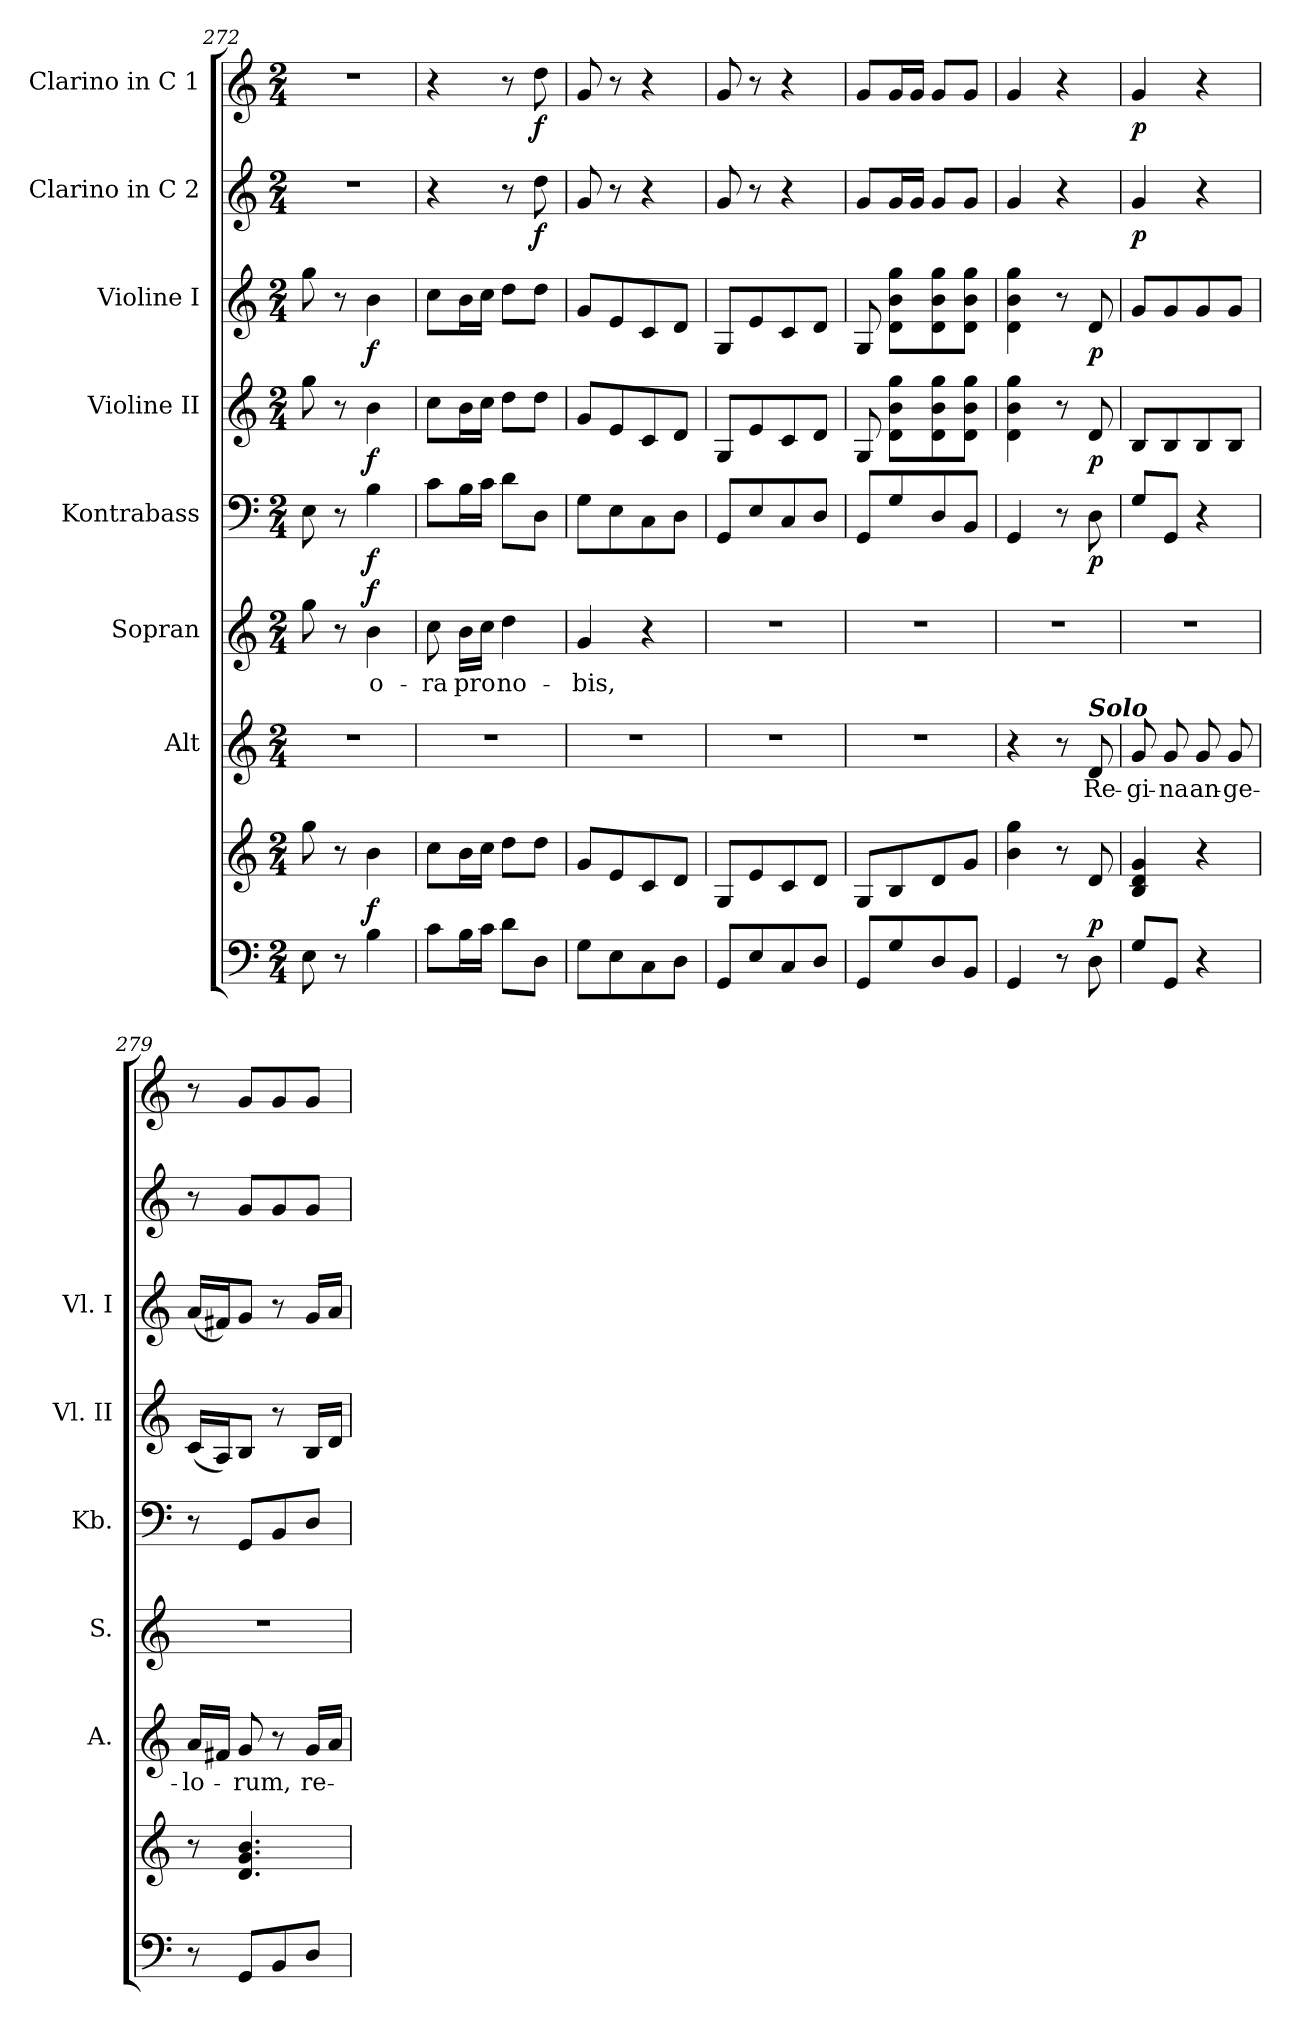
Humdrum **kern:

**kern	**kern	**dynam	**kern	**text	**kern	**text	**dynam	**kern	**dynam	**kern	**dynam	**kern	**dynam	**kern	**dynam	**kern	**dynam
*part8	*part8	*part8	*part7	*part7	*part6	*part6	*part6	*part5	*part5	*part4	*part4	*part3	*part3	*part2	*part2	*part1	*part1
*staff9	*staff8	*staff8/9	*staff7	*staff7	*staff6	*staff6	*staff6	*staff5	*staff5	*staff4	*staff4	*staff3	*staff3	*staff2	*staff2	*staff1	*staff1
*	*	*	*I"Alt	*	*I"Sopran	*	*	*I"Kontrabass	*	*I"Violine II	*	*I"Violine I	*	*I"Clarino in C 2	*	*I"Clarino in C 1	*
*	*	*	*I'A.	*	*I'S.	*	*	*I'Kb.	*	*I'Vl. II	*	*I'Vl. I	*	*	*	*	*
*clefF4	*clefG2	*	*clefG2	*	*clefG2	*	*	*clefF4	*	*clefG2	*	*clefG2	*	*clefG2	*	*clefG2	*
*	*	*	*	*	*	*	*	*ITrd7c12	*	*	*	*	*	*	*	*	*
*k[]	*k[]	*	*k[]	*	*k[]	*	*	*k[]	*	*k[]	*	*k[]	*	*k[]	*	*k[]	*
*C:	*C:	*	*C:	*	*C:	*	*	*C:	*	*C:	*	*C:	*	*C:	*	*C:	*
*M2/4	*M2/4	*	*M2/4	*	*M2/4	*	*	*M2/4	*	*M2/4	*	*M2/4	*	*M2/4	*	*M2/4	*
=272	=272	=272	=272	=272	=272	=272	=272	=272	=272	=272	=272	=272	=272	=272	=272	=272	=272
8E\	8gg\	.	2r	.	8gg\	.	.	8EE\	.	8gg\	.	8gg\	.	2r	.	2r	.
8r	8r	.	.	.	8r	.	.	8r	.	8r	.	8r	.	.	.	.	.
!	!	!LO:DY:a=2	!	!	!	!LO:LY:b	!LO:DY:a	!	!LO:DY:b	!	!LO:DY:b	!	!LO:DY:b	!	!	!	!
4B\	4b\	f	.	.	4b\	o-	f	4BB\	f	4b\	f	4b\	f	.	.	.	.
=273	=273	=273	=273	=273	=273	=273	=273	=273	=273	=273	=273	=273	=273	=273	=273	=273	=273
!	!	!	!	!	!	!LO:LY:b	!	!	!	!	!	!	!	!	!	!	!
8c\L	8cc\L	.	2r	.	8cc\	-ra	.	8C\L	.	8cc\L	.	8cc\L	.	4r	.	4r	.
!	!	!	!	!	!	!LO:LY:b	!	!	!	!	!	!	!	!	!	!	!
16B\L	16b\L	.	.	.	16b\LL	pro	.	16BB\L	.	16b\L	.	16b\L	.	.	.	.	.
16c\JJ	16cc\JJ	.	.	.	16cc\JJ	.	.	16C\JJ	.	16cc\JJ	.	16cc\JJ	.	.	.	.	.
!	!	!	!	!	!	!LO:LY:b	!	!	!	!	!	!	!	!	!	!	!
8d\L	8dd\L	.	.	.	4dd\	no-	.	8D\L	.	8dd\L	.	8dd\L	.	8r	.	8r	.
!	!	!	!	!	!	!	!	!	!	!	!	!	!	!	!LO:DY:b	!	!LO:DY:b
8D\J	8dd\J	.	.	.	.	.	.	8DD\J	.	8dd\J	.	8dd\J	.	8dd\	f	8dd\	f
=274	=274	=274	=274	=274	=274	=274	=274	=274	=274	=274	=274	=274	=274	=274	=274	=274	=274
!	!	!	!	!	!	!LO:LY:b	!	!	!	!	!	!	!	!	!	!	!
8G\L	8g/L	.	2r	.	4g/	-bis,	.	8GG\L	.	8g/L	.	8g/L	.	8g/	.	8g/	.
8E\	8e/	.	.	.	.	.	.	8EE\	.	8e/	.	8e/	.	8r	.	8r	.
8C\	8c/	.	.	.	4r	.	.	8CC\	.	8c/	.	8c/	.	4r	.	4r	.
8D\J	8d/J	.	.	.	.	.	.	8DD\J	.	8d/J	.	8d/J	.	.	.	.	.
=275	=275	=275	=275	=275	=275	=275	=275	=275	=275	=275	=275	=275	=275	=275	=275	=275	=275
8GG/L	8G/L	.	2r	.	2r	.	.	8GGG/L	.	8G/L	.	8G/L	.	8g/	.	8g/	.
8E/	8e/	.	.	.	.	.	.	8EE/	.	8e/	.	8e/	.	8r	.	8r	.
8C/	8c/	.	.	.	.	.	.	8CC/	.	8c/	.	8c/	.	4r	.	4r	.
8D/J	8d/J	.	.	.	.	.	.	8DD/J	.	8d/J	.	8d/J	.	.	.	.	.
=276	=276	=276	=276	=276	=276	=276	=276	=276	=276	=276	=276	=276	=276	=276	=276	=276	=276
8GG/L	8G/L	.	2r	.	2r	.	.	8GGG/L	.	8G/	.	8G/	.	8g/L	.	8g/L	.
8G/	8B/	.	.	.	.	.	.	8GG/	.	8d\ 8b\ 8gg\L	.	8d\ 8b\ 8gg\L	.	16g/L	.	16g/L	.
.	.	.	.	.	.	.	.	.	.	.	.	.	.	16g/JJ	.	16g/JJ	.
8D/	8d/	.	.	.	.	.	.	8DD/	.	8d\ 8b\ 8gg\	.	8d\ 8b\ 8gg\	.	8g/L	.	8g/L	.
8BB/J	8g/J	.	.	.	.	.	.	8BBB/J	.	8d\ 8b\ 8gg\J	.	8d\ 8b\ 8gg\J	.	8g/J	.	8g/J	.
=277	=277	=277	=277	=277	=277	=277	=277	=277	=277	=277	=277	=277	=277	=277	=277	=277	=277
4GG/	4b\ 4gg\	.	4r	.	2r	.	.	4GGG/	.	4d\ 4b\ 4gg\	.	4d\ 4b\ 4gg\	.	4g/	.	4g/	.
8r	8r	.	8r	.	.	.	.	8r	.	8r	.	8r	.	4r	.	4r	.
!	!	!	!LO:TX:a:Bi:t=Solo	!	!	!	!	!	!	!	!	!	!	!	!	!	!
!	!	!LO:DY:a=2	!	!LO:LY:b	!	!	!	!	!LO:DY:b	!	!LO:DY:b	!	!LO:DY:b	!	!	!	!
8D\	8d/	p	8d/	Re-	.	.	.	8DD\	p	8d/	p	8d/	p	.	.	.	.
=278	=278	=278	=278	=278	=278	=278	=278	=278	=278	=278	=278	=278	=278	=278	=278	=278	=278
!	!	!	!	!LO:LY:b	!	!	!	!	!	!	!	!	!	!	!LO:DY:b	!	!LO:DY:b
8G/L	4B/ 4d/ 4g/	.	8g/	-gi-	2r	.	.	8GG/L	.	8B/L	.	8g/L	.	4g/	p	4g/	p
!	!	!	!	!LO:LY:b	!	!	!	!	!	!	!	!	!	!	!	!	!
8GG/J	.	.	8g/	-na	.	.	.	8GGG/J	.	8B/	.	8g/	.	.	.	.	.
!	!	!	!	!LO:LY:b	!	!	!	!	!	!	!	!	!	!	!	!	!
4r	4r	.	8g/	an-	.	.	.	4r	.	8B/	.	8g/	.	4r	.	4r	.
!	!	!	!	!LO:LY:b	!	!	!	!	!	!	!	!	!	!	!	!	!
.	.	.	8g/	-ge-	.	.	.	.	.	8B/J	.	8g/J	.	.	.	.	.
=279	=279	=279	=279	=279	=279	=279	=279	=279	=279	=279	=279	=279	=279	=279	=279	=279	=279
!	!	!	!	!LO:LY:b	!	!	!	!	!	!	!	!	!	!	!	!	!
8r	8r	.	16a/LL	-lo-	2r	.	.	8r	.	(<16c/LL	.	(<16a/LL	.	8r	.	8r	.
.	.	.	16f#X/JJ	.	.	.	.	.	.	16A/J)	.	16f#X/J)	.	.	.	.	.
!	!	!	!	!LO:LY:b	!	!	!	!	!	!	!	!	!	!	!	!	!
8GG/L	4.d/ 4.g/ 4.b/	.	8g/	-rum,	.	.	.	8GGG/L	.	8B/J	.	8g/J	.	8g/L	.	8g/L	.
8BB/	.	.	8r	.	.	.	.	8BBB/	.	8r	.	8r	.	8g/	.	8g/	.
!	!	!	!	!LO:LY:b	!	!	!	!	!	!	!	!	!	!	!	!	!
8D/J	.	.	16g/LL	re-	.	.	.	8DD/J	.	16B/LL	.	16g/LL	.	8g/J	.	8g/J	.
.	.	.	16a/JJ	.	.	.	.	.	.	16d/JJ	.	16a/JJ	.	.	.	.	.
=	=	=	=	=	=	=	=	=	=	=	=	=	=	=	=	=	=
*-	*-	*-	*-	*-	*-	*-	*-	*-	*-	*-	*-	*-	*-	*-	*-	*-	*-
